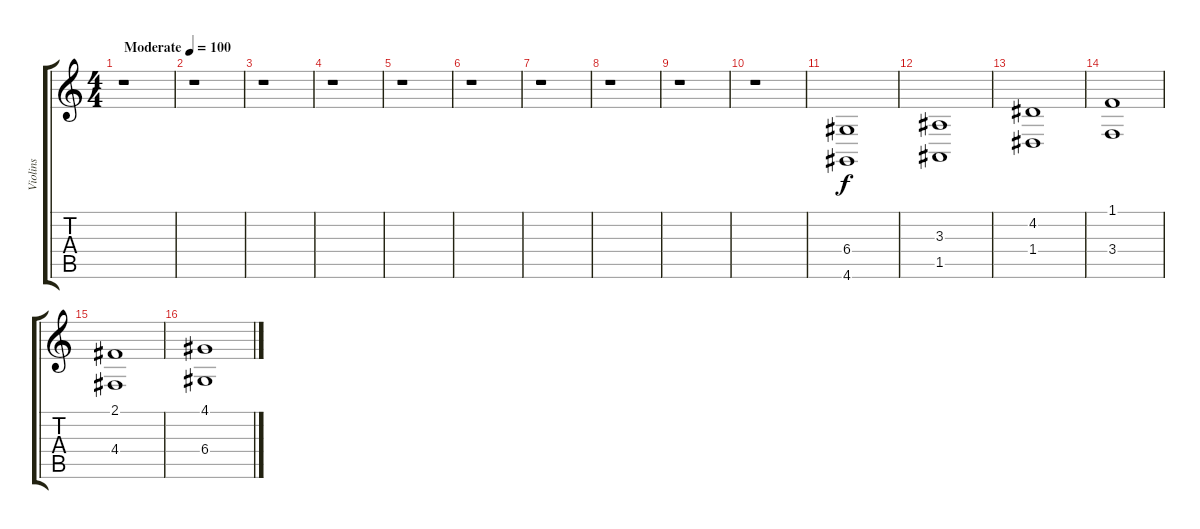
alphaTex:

\track ("Violins" "Violins") {instrument stringensemble1}
\staff {score tabs}
\tuning (E4 B3 G3 D3 A2 E2) {hide}
\ts (4 4)
\tempo (100 "Moderate")
\clef g2
\ks c
r.1{dy f instrument stringensemble1} |
r.1 |
r.1 |
r.1 |
r.1 |
r.1 |
r.1 |
r.1 |
r.1 |
r.1 |
(6.4 4.6).1 |
(3.3 1.5).1 |
(4.2 1.4).1 |
(1.1 3.4).1 |
(2.1 4.4).1 |
(4.1 6.4).1
